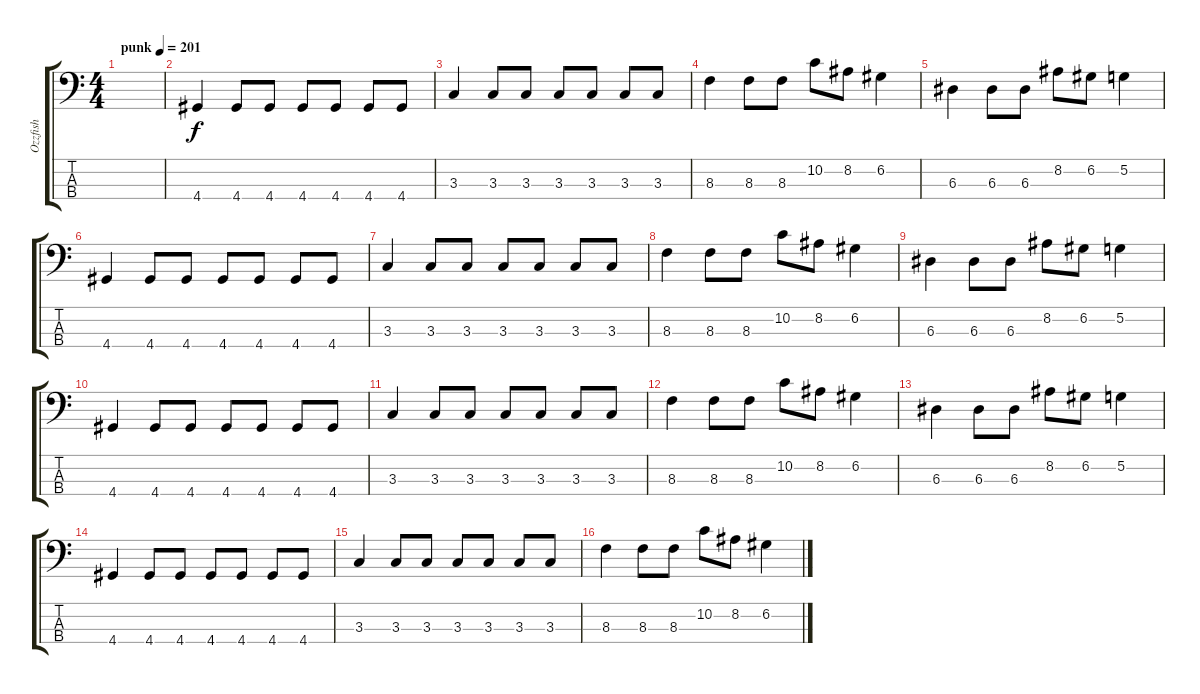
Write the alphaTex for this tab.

\track ("Ozzfish" "Ozzfish") {instrument electricbassfinger}
\staff {score tabs}
\tuning (G2 D2 A1 E1) {hide}
\ts (4 4)
\tempo (201 "punk")
\clef f4
\ks c
|
4.4.4 4.4.8 4.4.8 4.4.8 4.4.8 4.4.8 4.4.8 |
3.3.4 3.3.8 3.3.8 3.3.8 3.3.8 3.3.8 3.3.8 |
8.3.4 8.3.8 8.3.8 10.2.8 8.2.8 6.2.4 |
6.3.4 6.3.8 6.3.8 8.2.8 6.2.8 5.2.4 |
4.4.4 4.4.8 4.4.8 4.4.8 4.4.8 4.4.8 4.4.8 |
3.3.4 3.3.8 3.3.8 3.3.8 3.3.8 3.3.8 3.3.8 |
8.3.4 8.3.8 8.3.8 10.2.8 8.2.8 6.2.4 |
6.3.4 6.3.8 6.3.8 8.2.8 6.2.8 5.2.4 |
4.4.4 4.4.8 4.4.8 4.4.8 4.4.8 4.4.8 4.4.8 |
3.3.4 3.3.8 3.3.8 3.3.8 3.3.8 3.3.8 3.3.8 |
8.3.4 8.3.8 8.3.8 10.2.8 8.2.8 6.2.4 |
6.3.4 6.3.8 6.3.8 8.2.8 6.2.8 5.2.4 |
4.4.4 4.4.8 4.4.8 4.4.8 4.4.8 4.4.8 4.4.8 |
3.3.4 3.3.8 3.3.8 3.3.8 3.3.8 3.3.8 3.3.8 |
8.3.4 8.3.8 8.3.8 10.2.8 8.2.8 6.2.4
